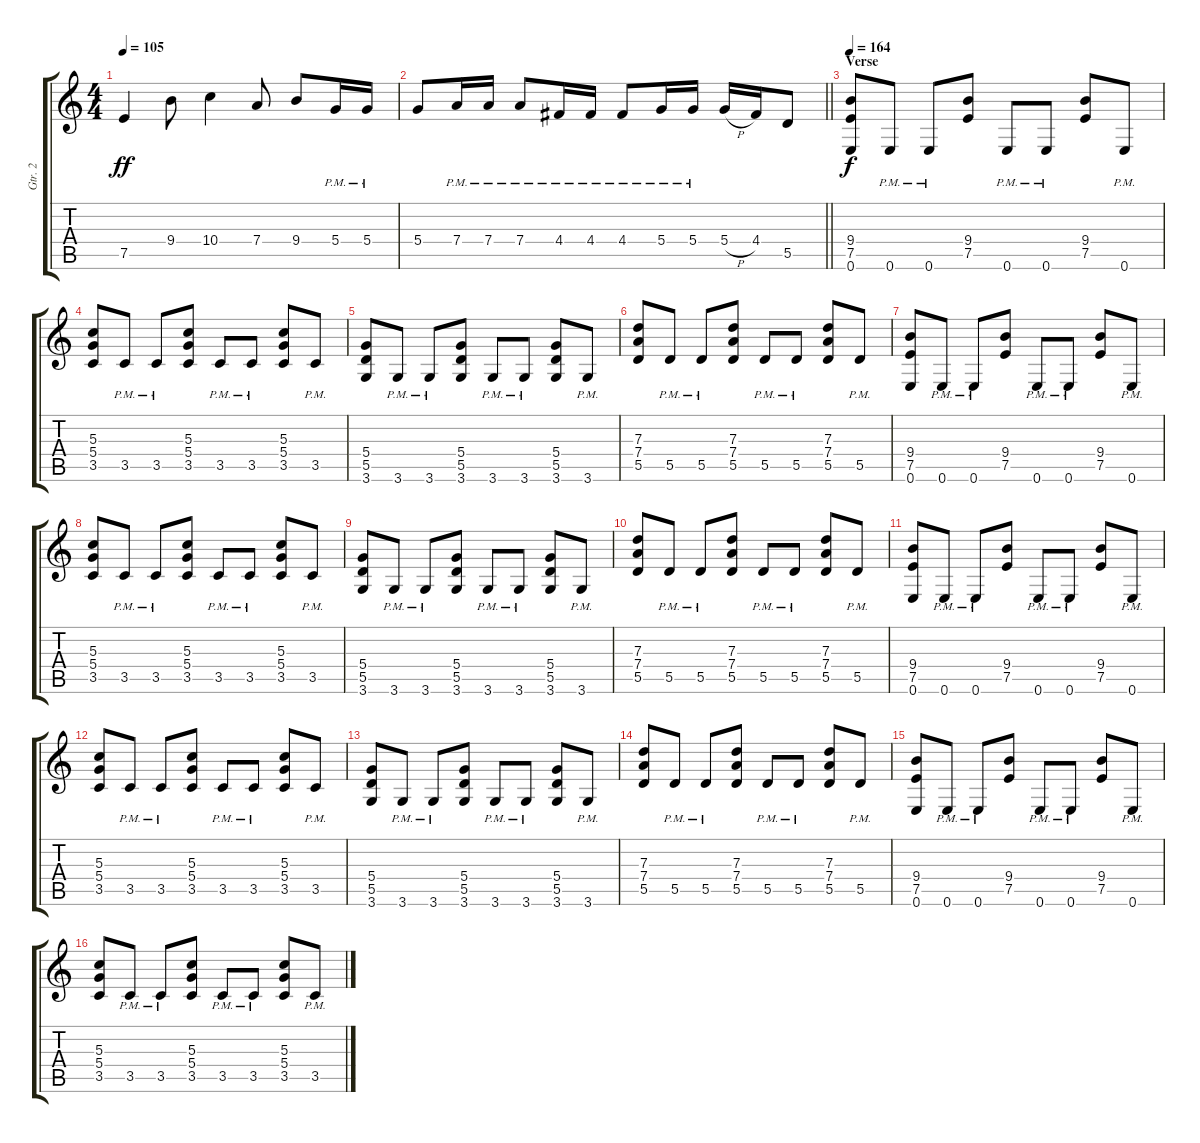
\track ("Gtr. 2" "Gtr. 2") {instrument electricguitarclean}
\staff {score tabs}
\tuning (E4 B3 G3 D3 A2 E2) {hide}
\ts (4 4)
\tempo 105
\clef g2
\ks c
7.5.4{dy ff} 9.4.8 10.4.4 7.4.8 9.4.8 5.4{pm}.16 5.4{pm}.16 |
\barLineRight lightlight
5.4.8 7.4{pm}.16 7.4{pm}.16 7.4{pm}.8 4.4{pm}.16 4.4{pm}.16 4.4{pm}.8 5.4{pm}.16 5.4{pm}.16 5.4{h}.16 4.4.16 5.5.8 |
\section ("" "Verse")
\tempo 164
(9.4 7.5 0.6).8{dy f} 0.6{pm}.8 0.6{pm}.8 (9.4 7.5).8 0.6{pm}.8 0.6{pm}.8 (9.4 7.5).8 0.6{pm}.8 |
(5.3 5.4 3.5).8 3.5{pm}.8 3.5{pm}.8 (5.3 5.4 3.5).8 3.5{pm}.8 3.5{pm}.8 (5.3 5.4 3.5).8 3.5{pm}.8 |
(5.4 5.5 3.6).8 3.6{pm}.8 3.6{pm}.8 (5.4 5.5 3.6).8 3.6{pm}.8 3.6{pm}.8 (5.4 5.5 3.6).8 3.6{pm}.8 |
(7.3 7.4 5.5).8 5.5{pm}.8 5.5{pm}.8 (7.3 7.4 5.5).8 5.5{pm}.8 5.5{pm}.8 (7.3 7.4 5.5).8 5.5{pm}.8 |
(9.4 7.5 0.6).8 0.6{pm}.8 0.6{pm}.8 (9.4 7.5).8 0.6{pm}.8 0.6{pm}.8 (9.4 7.5).8 0.6{pm}.8 |
(5.3 5.4 3.5).8 3.5{pm}.8 3.5{pm}.8 (5.3 5.4 3.5).8 3.5{pm}.8 3.5{pm}.8 (5.3 5.4 3.5).8 3.5{pm}.8 |
(5.4 5.5 3.6).8 3.6{pm}.8 3.6{pm}.8 (5.4 5.5 3.6).8 3.6{pm}.8 3.6{pm}.8 (5.4 5.5 3.6).8 3.6{pm}.8 |
(7.3 7.4 5.5).8 5.5{pm}.8 5.5{pm}.8 (7.3 7.4 5.5).8 5.5{pm}.8 5.5{pm}.8 (7.3 7.4 5.5).8 5.5{pm}.8 |
(9.4 7.5 0.6).8 0.6{pm}.8 0.6{pm}.8 (9.4 7.5).8 0.6{pm}.8 0.6{pm}.8 (9.4 7.5).8 0.6{pm}.8 |
(5.3 5.4 3.5).8 3.5{pm}.8 3.5{pm}.8 (5.3 5.4 3.5).8 3.5{pm}.8 3.5{pm}.8 (5.3 5.4 3.5).8 3.5{pm}.8 |
(5.4 5.5 3.6).8 3.6{pm}.8 3.6{pm}.8 (5.4 5.5 3.6).8 3.6{pm}.8 3.6{pm}.8 (5.4 5.5 3.6).8 3.6{pm}.8 |
(7.3 7.4 5.5).8 5.5{pm}.8 5.5{pm}.8 (7.3 7.4 5.5).8 5.5{pm}.8 5.5{pm}.8 (7.3 7.4 5.5).8 5.5{pm}.8 |
(9.4 7.5 0.6).8 0.6{pm}.8 0.6{pm}.8 (9.4 7.5).8 0.6{pm}.8 0.6{pm}.8 (9.4 7.5).8 0.6{pm}.8 |
(5.3 5.4 3.5).8 3.5{pm}.8 3.5{pm}.8 (5.3 5.4 3.5).8 3.5{pm}.8 3.5{pm}.8 (5.3 5.4 3.5).8 3.5{pm}.8
